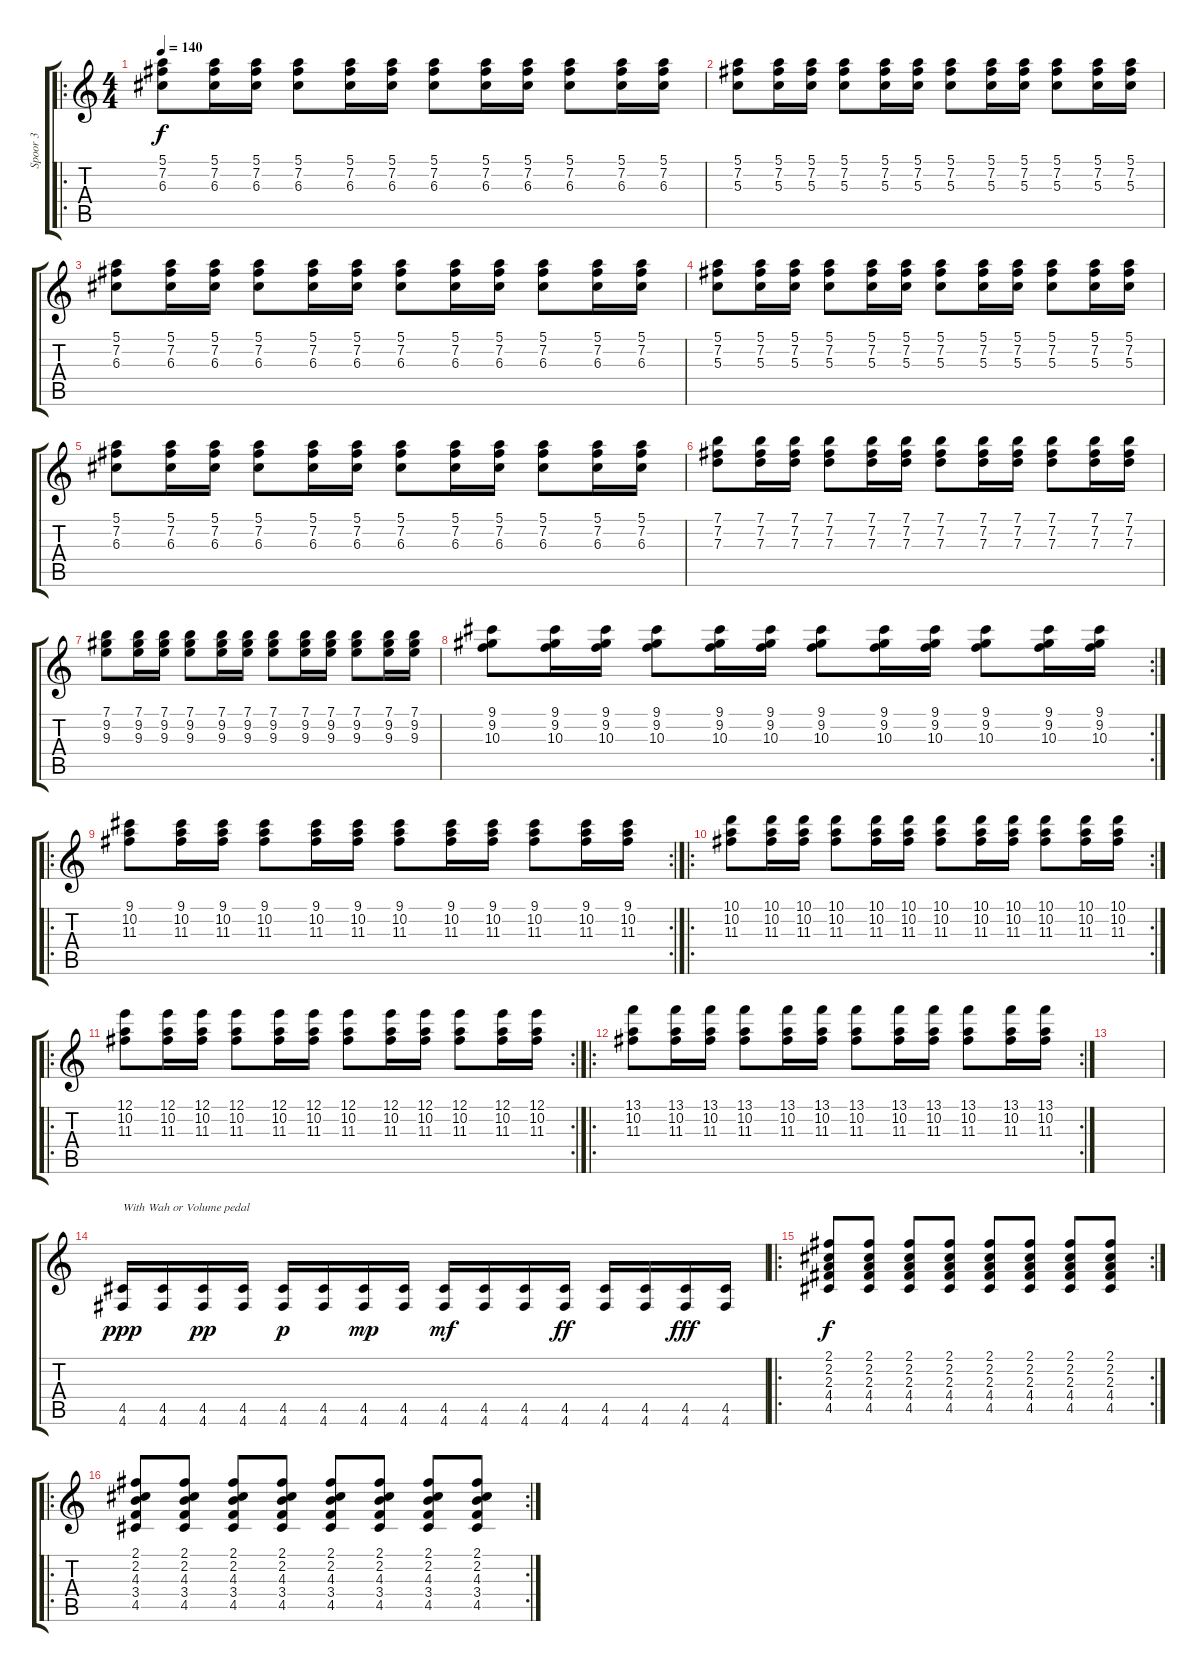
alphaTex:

\track ("Spoor 3" "Spoor 3") {instrument overdrivenguitar}
\staff {score tabs}
\tuning (E4 B3 G3 D3 A2 D2) {hide}
\ro
\ts (4 4)
\tempo 140
\clef g2
\ks c
(5.1 7.2 6.3).8{dy f} (5.1 7.2 6.3).16 (5.1 7.2 6.3).16 (5.1 7.2 6.3).8 (5.1 7.2 6.3).16 (5.1 7.2 6.3).16 (5.1 7.2 6.3).8 (5.1 7.2 6.3).16 (5.1 7.2 6.3).16 (5.1 7.2 6.3).8 (5.1 7.2 6.3).16 (5.1 7.2 6.3).16 |
(5.1 7.2 5.3).8 (5.1 7.2 5.3).16 (5.1 7.2 5.3).16 (5.1 7.2 5.3).8 (5.1 7.2 5.3).16 (5.1 7.2 5.3).16 (5.1 7.2 5.3).8 (5.1 7.2 5.3).16 (5.1 7.2 5.3).16 (5.1 7.2 5.3).8 (5.1 7.2 5.3).16 (5.1 7.2 5.3).16 |
(5.1 7.2 6.3).8 (5.1 7.2 6.3).16 (5.1 7.2 6.3).16 (5.1 7.2 6.3).8 (5.1 7.2 6.3).16 (5.1 7.2 6.3).16 (5.1 7.2 6.3).8 (5.1 7.2 6.3).16 (5.1 7.2 6.3).16 (5.1 7.2 6.3).8 (5.1 7.2 6.3).16 (5.1 7.2 6.3).16 |
(5.1 7.2 5.3).8 (5.1 7.2 5.3).16 (5.1 7.2 5.3).16 (5.1 7.2 5.3).8 (5.1 7.2 5.3).16 (5.1 7.2 5.3).16 (5.1 7.2 5.3).8 (5.1 7.2 5.3).16 (5.1 7.2 5.3).16 (5.1 7.2 5.3).8 (5.1 7.2 5.3).16 (5.1 7.2 5.3).16 |
(5.1 7.2 6.3).8 (5.1 7.2 6.3).16 (5.1 7.2 6.3).16 (5.1 7.2 6.3).8 (5.1 7.2 6.3).16 (5.1 7.2 6.3).16 (5.1 7.2 6.3).8 (5.1 7.2 6.3).16 (5.1 7.2 6.3).16 (5.1 7.2 6.3).8 (5.1 7.2 6.3).16 (5.1 7.2 6.3).16 |
(7.1 7.2 7.3).8 (7.1 7.2 7.3).16 (7.1 7.2 7.3).16 (7.1 7.2 7.3).8 (7.1 7.2 7.3).16 (7.1 7.2 7.3).16 (7.1 7.2 7.3).8 (7.1 7.2 7.3).16 (7.1 7.2 7.3).16 (7.1 7.2 7.3).8 (7.1 7.2 7.3).16 (7.1 7.2 7.3).16 |
(7.1 9.2 9.3).8 (7.1 9.2 9.3).16 (7.1 9.2 9.3).16 (7.1 9.2 9.3).8 (7.1 9.2 9.3).16 (7.1 9.2 9.3).16 (7.1 9.2 9.3).8 (7.1 9.2 9.3).16 (7.1 9.2 9.3).16 (7.1 9.2 9.3).8 (7.1 9.2 9.3).16 (7.1 9.2 9.3).16 |
\rc 2
(9.1 9.2 10.3).8 (9.1 9.2 10.3).16 (9.1 9.2 10.3).16 (9.1 9.2 10.3).8 (9.1 9.2 10.3).16 (9.1 9.2 10.3).16 (9.1 9.2 10.3).8 (9.1 9.2 10.3).16 (9.1 9.2 10.3).16 (9.1 9.2 10.3).8 (9.1 9.2 10.3).16 (9.1 9.2 10.3).16 |
\ro
\rc 2
(9.1 10.2 11.3).8 (9.1 10.2 11.3).16 (9.1 10.2 11.3).16 (9.1 10.2 11.3).8 (9.1 10.2 11.3).16 (9.1 10.2 11.3).16 (9.1 10.2 11.3).8 (9.1 10.2 11.3).16 (9.1 10.2 11.3).16 (9.1 10.2 11.3).8 (9.1 10.2 11.3).16 (9.1 10.2 11.3).16 |
\ro
\rc 2
(10.1 10.2 11.3).8 (10.1 10.2 11.3).16 (10.1 10.2 11.3).16 (10.1 10.2 11.3).8 (10.1 10.2 11.3).16 (10.1 10.2 11.3).16 (10.1 10.2 11.3).8 (10.1 10.2 11.3).16 (10.1 10.2 11.3).16 (10.1 10.2 11.3).8 (10.1 10.2 11.3).16 (10.1 10.2 11.3).16 |
\ro
\rc 2
(12.1 10.2 11.3).8 (12.1 10.2 11.3).16 (12.1 10.2 11.3).16 (12.1 10.2 11.3).8 (12.1 10.2 11.3).16 (12.1 10.2 11.3).16 (12.1 10.2 11.3).8 (12.1 10.2 11.3).16 (12.1 10.2 11.3).16 (12.1 10.2 11.3).8 (12.1 10.2 11.3).16 (12.1 10.2 11.3).16 |
\ro
\rc 2
(13.1 10.2 11.3).8 (13.1 10.2 11.3).16 (13.1 10.2 11.3).16 (13.1 10.2 11.3).8 (13.1 10.2 11.3).16 (13.1 10.2 11.3).16 (13.1 10.2 11.3).8 (13.1 10.2 11.3).16 (13.1 10.2 11.3).16 (13.1 10.2 11.3).8 (13.1 10.2 11.3).16 (13.1 10.2 11.3).16 |
|
(4.5 4.6).16{txt "With Wah or Volume pedal" dy ppp} (4.5 4.6).16 (4.5 4.6).16{dy pp} (4.5 4.6).16 (4.5 4.6).16{dy p} (4.5 4.6).16 (4.5 4.6).16{dy mp} (4.5 4.6).16 (4.5 4.6).16{dy mf} (4.5 4.6).16 (4.5 4.6).16 (4.5 4.6).16{dy ff} (4.5 4.6).16 (4.5 4.6).16 (4.5 4.6).16{dy fff} (4.5 4.6).16 |
\ro
\rc 2
(2.1 2.2 2.3 4.4 4.5).8{dy f} (2.1 2.2 2.3 4.4 4.5).8 (2.1 2.2 2.3 4.4 4.5).8 (2.1 2.2 2.3 4.4 4.5).8 (2.1 2.2 2.3 4.4 4.5).8 (2.1 2.2 2.3 4.4 4.5).8 (2.1 2.2 2.3 4.4 4.5).8 (2.1 2.2 2.3 4.4 4.5).8 |
\ro
\rc 2
(2.1 2.2 4.3 3.4 4.5).8 (2.1 2.2 4.3 3.4 4.5).8 (2.1 2.2 4.3 3.4 4.5).8 (2.1 2.2 4.3 3.4 4.5).8 (2.1 2.2 4.3 3.4 4.5).8 (2.1 2.2 4.3 3.4 4.5).8 (2.1 2.2 4.3 3.4 4.5).8 (2.1 2.2 4.3 3.4 4.5).8
